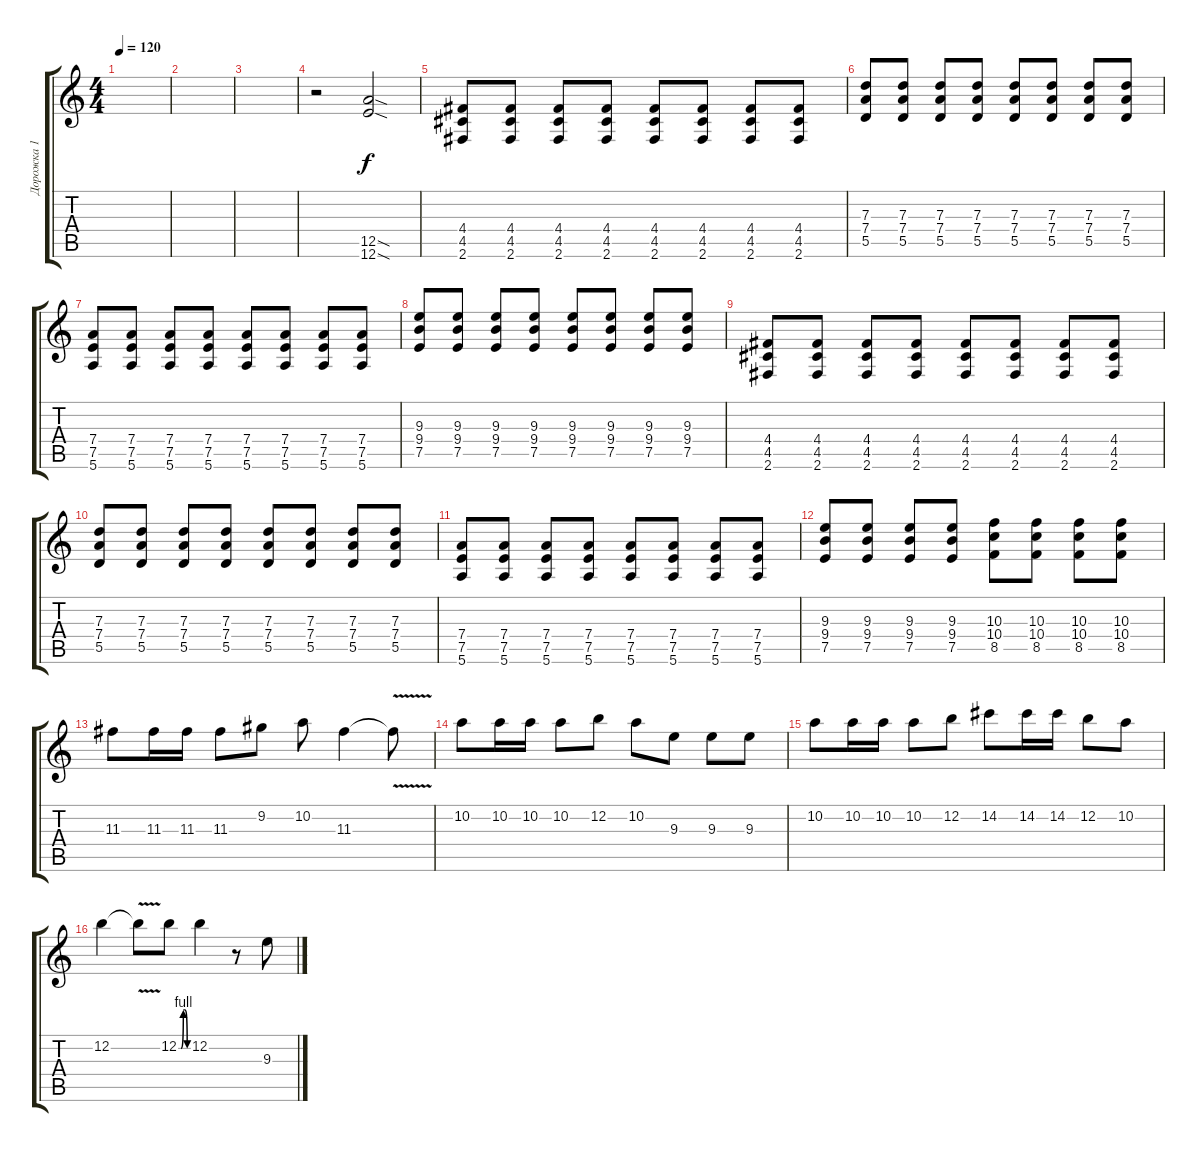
\track ("Дорожка 1" "Дорожка 1") {instrument distortionguitar}
\staff {score tabs}
\tuning (E4 B3 G3 D3 A2 E2) {hide}
\ts (4 4)
\tempo 120
\clef g2
\ks c
|
|
|
r.2 (12.5{sod} 12.6{sod}).2 |
(4.4 4.5 2.6).8 (4.4 4.5 2.6).8 (4.4 4.5 2.6).8 (4.4 4.5 2.6).8 (4.4 4.5 2.6).8 (4.4 4.5 2.6).8 (4.4 4.5 2.6).8 (4.4 4.5 2.6).8 |
(7.3 7.4 5.5).8 (7.3 7.4 5.5).8 (7.3 7.4 5.5).8 (7.3 7.4 5.5).8 (7.3 7.4 5.5).8 (7.3 7.4 5.5).8 (7.3 7.4 5.5).8 (7.3 7.4 5.5).8 |
(7.4 7.5 5.6).8 (7.4 7.5 5.6).8 (7.4 7.5 5.6).8 (7.4 7.5 5.6).8 (7.4 7.5 5.6).8 (7.4 7.5 5.6).8 (7.4 7.5 5.6).8 (7.4 7.5 5.6).8 |
(9.3 9.4 7.5).8 (9.3 9.4 7.5).8 (9.3 9.4 7.5).8 (9.3 9.4 7.5).8 (9.3 9.4 7.5).8 (9.3 9.4 7.5).8 (9.3 9.4 7.5).8 (9.3 9.4 7.5).8 |
(4.4 4.5 2.6).8 (4.4 4.5 2.6).8 (4.4 4.5 2.6).8 (4.4 4.5 2.6).8 (4.4 4.5 2.6).8 (4.4 4.5 2.6).8 (4.4 4.5 2.6).8 (4.4 4.5 2.6).8 |
(7.3 7.4 5.5).8 (7.3 7.4 5.5).8 (7.3 7.4 5.5).8 (7.3 7.4 5.5).8 (7.3 7.4 5.5).8 (7.3 7.4 5.5).8 (7.3 7.4 5.5).8 (7.3 7.4 5.5).8 |
(7.4 7.5 5.6).8 (7.4 7.5 5.6).8 (7.4 7.5 5.6).8 (7.4 7.5 5.6).8 (7.4 7.5 5.6).8 (7.4 7.5 5.6).8 (7.4 7.5 5.6).8 (7.4 7.5 5.6).8 |
(9.3 9.4 7.5).8 (9.3 9.4 7.5).8 (9.3 9.4 7.5).8 (9.3 9.4 7.5).8 (10.3 10.4 8.5).8 (10.3 10.4 8.5).8 (10.3 10.4 8.5).8 (10.3 10.4 8.5).8 |
11.3.8 11.3.16 11.3.16 11.3.8 9.2.8 10.2.8 11.3.4 11.3{v t}.8 |
10.2.8 10.2.16 10.2.16 10.2.8 12.2.8 10.2.8 9.3.8 9.3.8 9.3.8 |
10.2.8 10.2.16 10.2.16 10.2.8 12.2.8 14.2.8 14.2.16 14.2.16 12.2.8 10.2.8 |
12.2.4 12.2{v t}.8 12.2{be (custom 0 0 15 0 30 4 40 4 55 0 60 0)}.8 12.2.4 r.8 9.3.8
